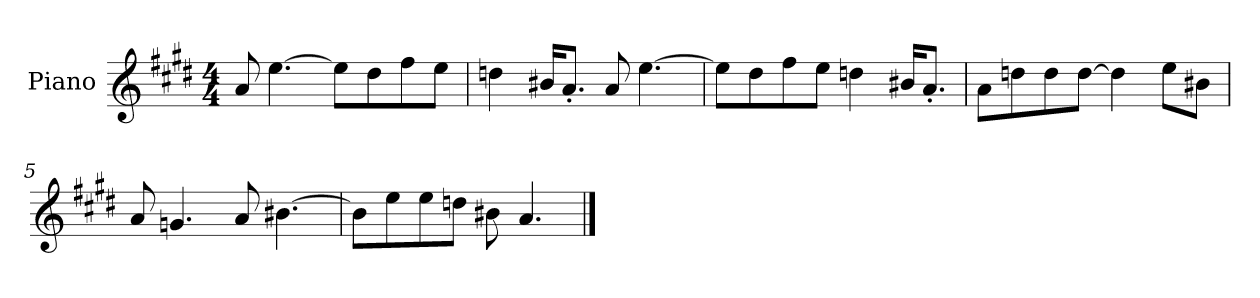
**kern
*part1
*staff1
*I"Piano
*I'P-no
*clefG2
*k[f#c#g#d#]
*M4/4
*MM90
=1
8a/
[4.ee\
8ee\L]
8dd#\
8ff#\
8ee\J
=2
4ddn\
16b#X/KL
8.a'/J
8a/
[4.ee\
=3
8ee\L]
8dd#\
8ff#\
8ee\J
4ddn\
16b#X/KL
8.a'/J
=4
8a\L
8ddn\
8dd\
[8dd\J
4dd\]
8ee\L
8b#X\J
!!LO:LB:g=z
=5
8a/
4.gn/
8a/
[4.b#X\
=6
8b#\L]
8ee\
8ee\
8ddn\J
8b#X\
4.a/
==
*-
